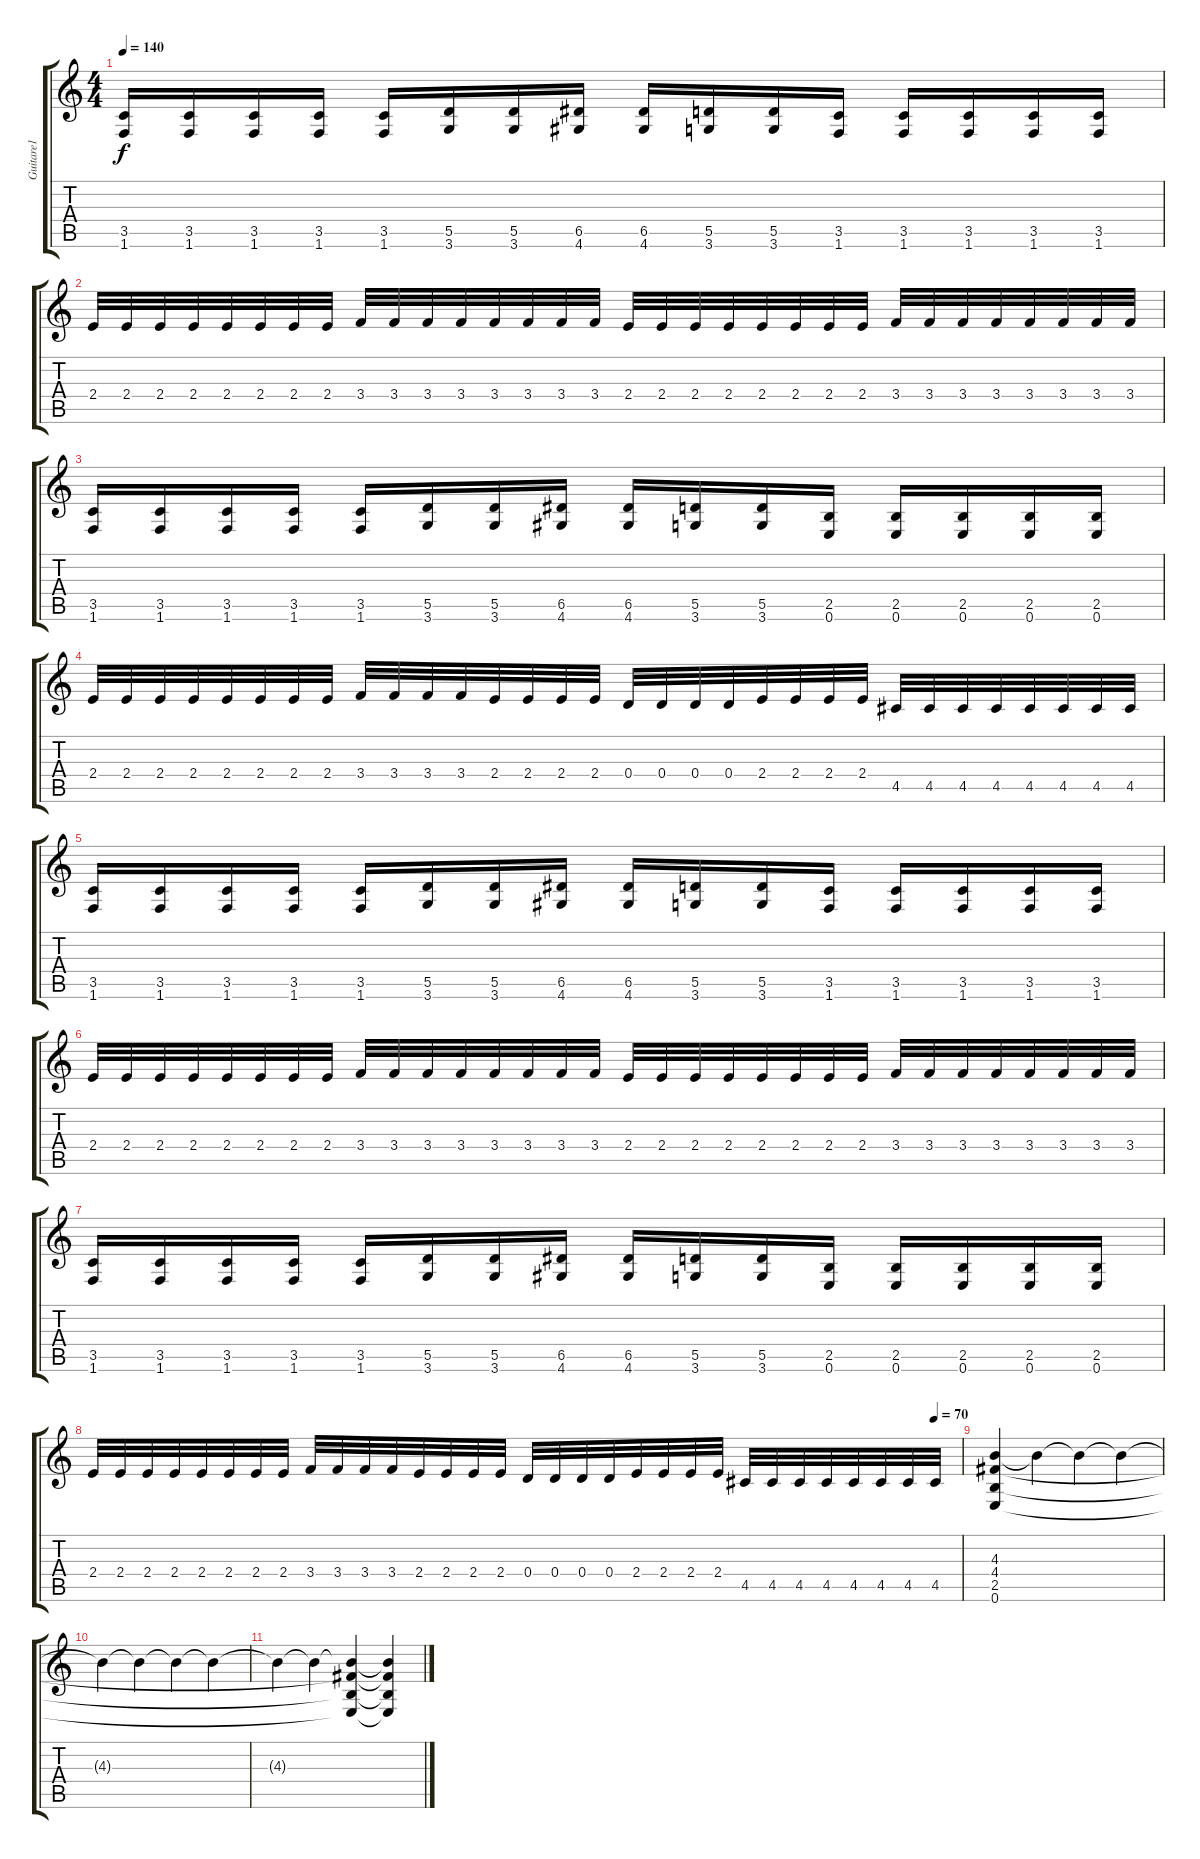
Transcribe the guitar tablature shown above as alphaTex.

\track ("Guitare1" "Guitare1") {instrument distortionguitar}
\staff {score tabs}
\tuning (E4 B3 G3 D3 A2 E2) {hide}
\ts (4 4)
\tempo 140
\clef g2
\ks c
(3.5 1.6).16{dy f} (3.5 1.6).16 (3.5 1.6).16 (3.5 1.6).16 (3.5 1.6).16 (5.5 3.6).16 (5.5 3.6).16 (6.5 4.6).16 (6.5 4.6).16 (5.5 3.6).16 (5.5 3.6).16 (3.5 1.6).16 (3.5 1.6).16 (3.5 1.6).16 (3.5 1.6).16 (3.5 1.6).16 |
2.4.32 2.4.32 2.4.32 2.4.32 2.4.32 2.4.32 2.4.32 2.4.32 3.4.32 3.4.32 3.4.32 3.4.32 3.4.32 3.4.32 3.4.32 3.4.32 2.4.32 2.4.32 2.4.32 2.4.32 2.4.32 2.4.32 2.4.32 2.4.32 3.4.32 3.4.32 3.4.32 3.4.32 3.4.32 3.4.32 3.4.32 3.4.32 |
(3.5 1.6).16 (3.5 1.6).16 (3.5 1.6).16 (3.5 1.6).16 (3.5 1.6).16 (5.5 3.6).16 (5.5 3.6).16 (6.5 4.6).16 (6.5 4.6).16 (5.5 3.6).16 (5.5 3.6).16 (2.5 0.6).16 (2.5 0.6).16 (2.5 0.6).16 (2.5 0.6).16 (2.5 0.6).16 |
2.4.32 2.4.32 2.4.32 2.4.32 2.4.32 2.4.32 2.4.32 2.4.32 3.4.32 3.4.32 3.4.32 3.4.32 2.4.32 2.4.32 2.4.32 2.4.32 0.4.32 0.4.32 0.4.32 0.4.32 2.4.32 2.4.32 2.4.32 2.4.32 4.5.32 4.5.32 4.5.32 4.5.32 4.5.32 4.5.32 4.5.32 4.5.32 |
(3.5 1.6).16 (3.5 1.6).16 (3.5 1.6).16 (3.5 1.6).16 (3.5 1.6).16 (5.5 3.6).16 (5.5 3.6).16 (6.5 4.6).16 (6.5 4.6).16 (5.5 3.6).16 (5.5 3.6).16 (3.5 1.6).16 (3.5 1.6).16 (3.5 1.6).16 (3.5 1.6).16 (3.5 1.6).16 |
2.4.32 2.4.32 2.4.32 2.4.32 2.4.32 2.4.32 2.4.32 2.4.32 3.4.32 3.4.32 3.4.32 3.4.32 3.4.32 3.4.32 3.4.32 3.4.32 2.4.32 2.4.32 2.4.32 2.4.32 2.4.32 2.4.32 2.4.32 2.4.32 3.4.32 3.4.32 3.4.32 3.4.32 3.4.32 3.4.32 3.4.32 3.4.32 |
(3.5 1.6).16 (3.5 1.6).16 (3.5 1.6).16 (3.5 1.6).16 (3.5 1.6).16 (5.5 3.6).16 (5.5 3.6).16 (6.5 4.6).16 (6.5 4.6).16 (5.5 3.6).16 (5.5 3.6).16 (2.5 0.6).16 (2.5 0.6).16 (2.5 0.6).16 (2.5 0.6).16 (2.5 0.6).16 |
\tempo (70 0.96875)
2.4.32 2.4.32 2.4.32 2.4.32 2.4.32 2.4.32 2.4.32 2.4.32 3.4.32 3.4.32 3.4.32 3.4.32 2.4.32 2.4.32 2.4.32 2.4.32 0.4.32 0.4.32 0.4.32 0.4.32 2.4.32 2.4.32 2.4.32 2.4.32 4.5.32 4.5.32 4.5.32 4.5.32 4.5.32 4.5.32 4.5.32 4.5.32 |
(4.3 4.4 2.5 0.6).4 4.3{t}.4 4.3{t}.4 4.3{t}.4 |
4.3{t}.4 4.3{t}.4 4.3{t}.4 4.3{t}.4 |
4.3{t}.4 4.3{t}.4 (4.3{t} 4.4{t} 2.5{t} 0.6{t}).4 (4.3{t} 4.4{t} 2.5{t} 0.6{t}).4
